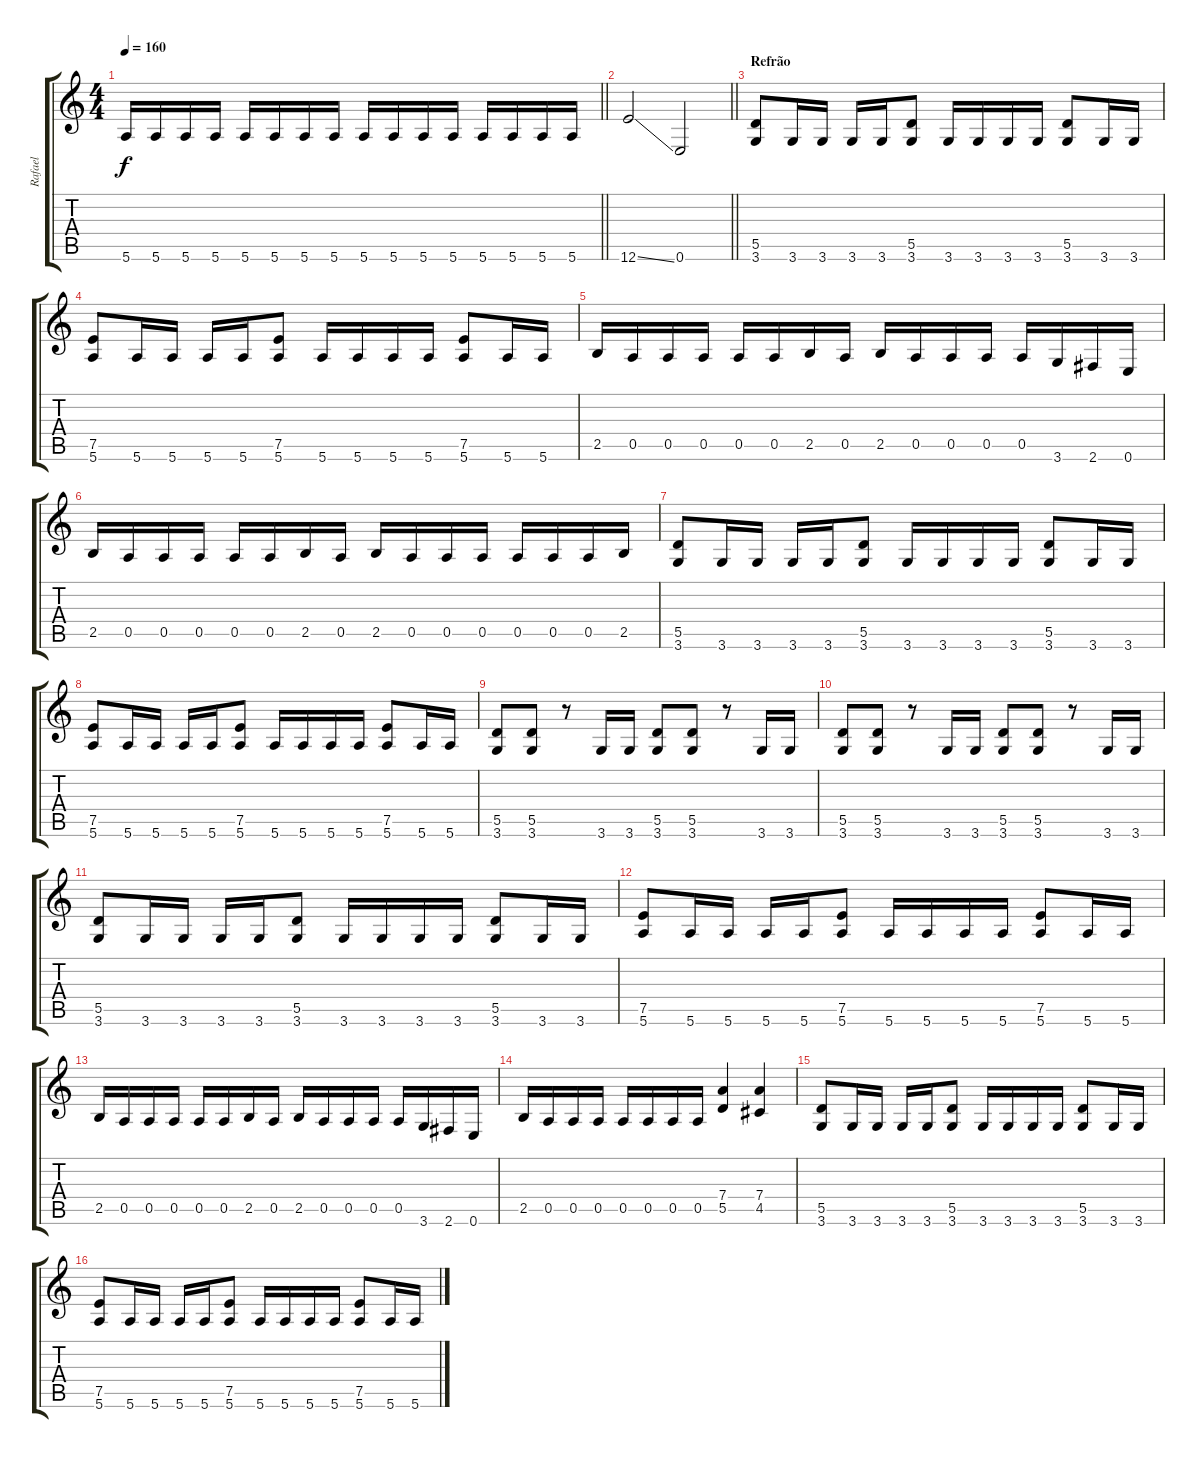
\track ("Rafael" "Rafael") {instrument distortionguitar}
\staff {score tabs}
\tuning (E4 B3 G3 D3 A2 E2) {hide}
\ts (4 4)
\tempo 160
\clef g2
\barLineRight lightlight
\ks c
5.6.16{dy f} 5.6.16 5.6.16 5.6.16 5.6.16 5.6.16 5.6.16 5.6.16 5.6.16 5.6.16 5.6.16 5.6.16 5.6.16 5.6.16 5.6.16 5.6.16 |
\barLineRight lightlight
12.6{ss}.2 0.6.2 |
\section ("" "Refrão")
(5.5 3.6).8 3.6.16 3.6.16 3.6.16 3.6.16 (5.5 3.6).8 3.6.16 3.6.16 3.6.16 3.6.16 (5.5 3.6).8 3.6.16 3.6.16 |
(7.5 5.6).8 5.6.16 5.6.16 5.6.16 5.6.16 (7.5 5.6).8 5.6.16 5.6.16 5.6.16 5.6.16 (7.5 5.6).8 5.6.16 5.6.16 |
2.5.16 0.5.16 0.5.16 0.5.16 0.5.16 0.5.16 2.5.16 0.5.16 2.5.16 0.5.16 0.5.16 0.5.16 0.5.16 3.6.16 2.6.16 0.6.16 |
2.5.16 0.5.16 0.5.16 0.5.16 0.5.16 0.5.16 2.5.16 0.5.16 2.5.16 0.5.16 0.5.16 0.5.16 0.5.16 0.5.16 0.5.16 2.5.16 |
(5.5 3.6).8 3.6.16 3.6.16 3.6.16 3.6.16 (5.5 3.6).8 3.6.16 3.6.16 3.6.16 3.6.16 (5.5 3.6).8 3.6.16 3.6.16 |
(7.5 5.6).8 5.6.16 5.6.16 5.6.16 5.6.16 (7.5 5.6).8 5.6.16 5.6.16 5.6.16 5.6.16 (7.5 5.6).8 5.6.16 5.6.16 |
(5.5 3.6).8 (5.5 3.6).8 r.8 3.6.16 3.6.16 (5.5 3.6).8 (5.5 3.6).8 r.8 3.6.16 3.6.16 |
(5.5 3.6).8 (5.5 3.6).8 r.8 3.6.16 3.6.16 (5.5 3.6).8 (5.5 3.6).8 r.8 3.6.16 3.6.16 |
(5.5 3.6).8 3.6.16 3.6.16 3.6.16 3.6.16 (5.5 3.6).8 3.6.16 3.6.16 3.6.16 3.6.16 (5.5 3.6).8 3.6.16 3.6.16 |
(7.5 5.6).8 5.6.16 5.6.16 5.6.16 5.6.16 (7.5 5.6).8 5.6.16 5.6.16 5.6.16 5.6.16 (7.5 5.6).8 5.6.16 5.6.16 |
2.5.16 0.5.16 0.5.16 0.5.16 0.5.16 0.5.16 2.5.16 0.5.16 2.5.16 0.5.16 0.5.16 0.5.16 0.5.16 3.6.16 2.6.16 0.6.16 |
2.5.16 0.5.16 0.5.16 0.5.16 0.5.16 0.5.16 0.5.16 0.5.16 (7.4 5.5).4 (7.4 4.5).4 |
(5.5 3.6).8 3.6.16 3.6.16 3.6.16 3.6.16 (5.5 3.6).8 3.6.16 3.6.16 3.6.16 3.6.16 (5.5 3.6).8 3.6.16 3.6.16 |
(7.5 5.6).8 5.6.16 5.6.16 5.6.16 5.6.16 (7.5 5.6).8 5.6.16 5.6.16 5.6.16 5.6.16 (7.5 5.6).8 5.6.16 5.6.16
